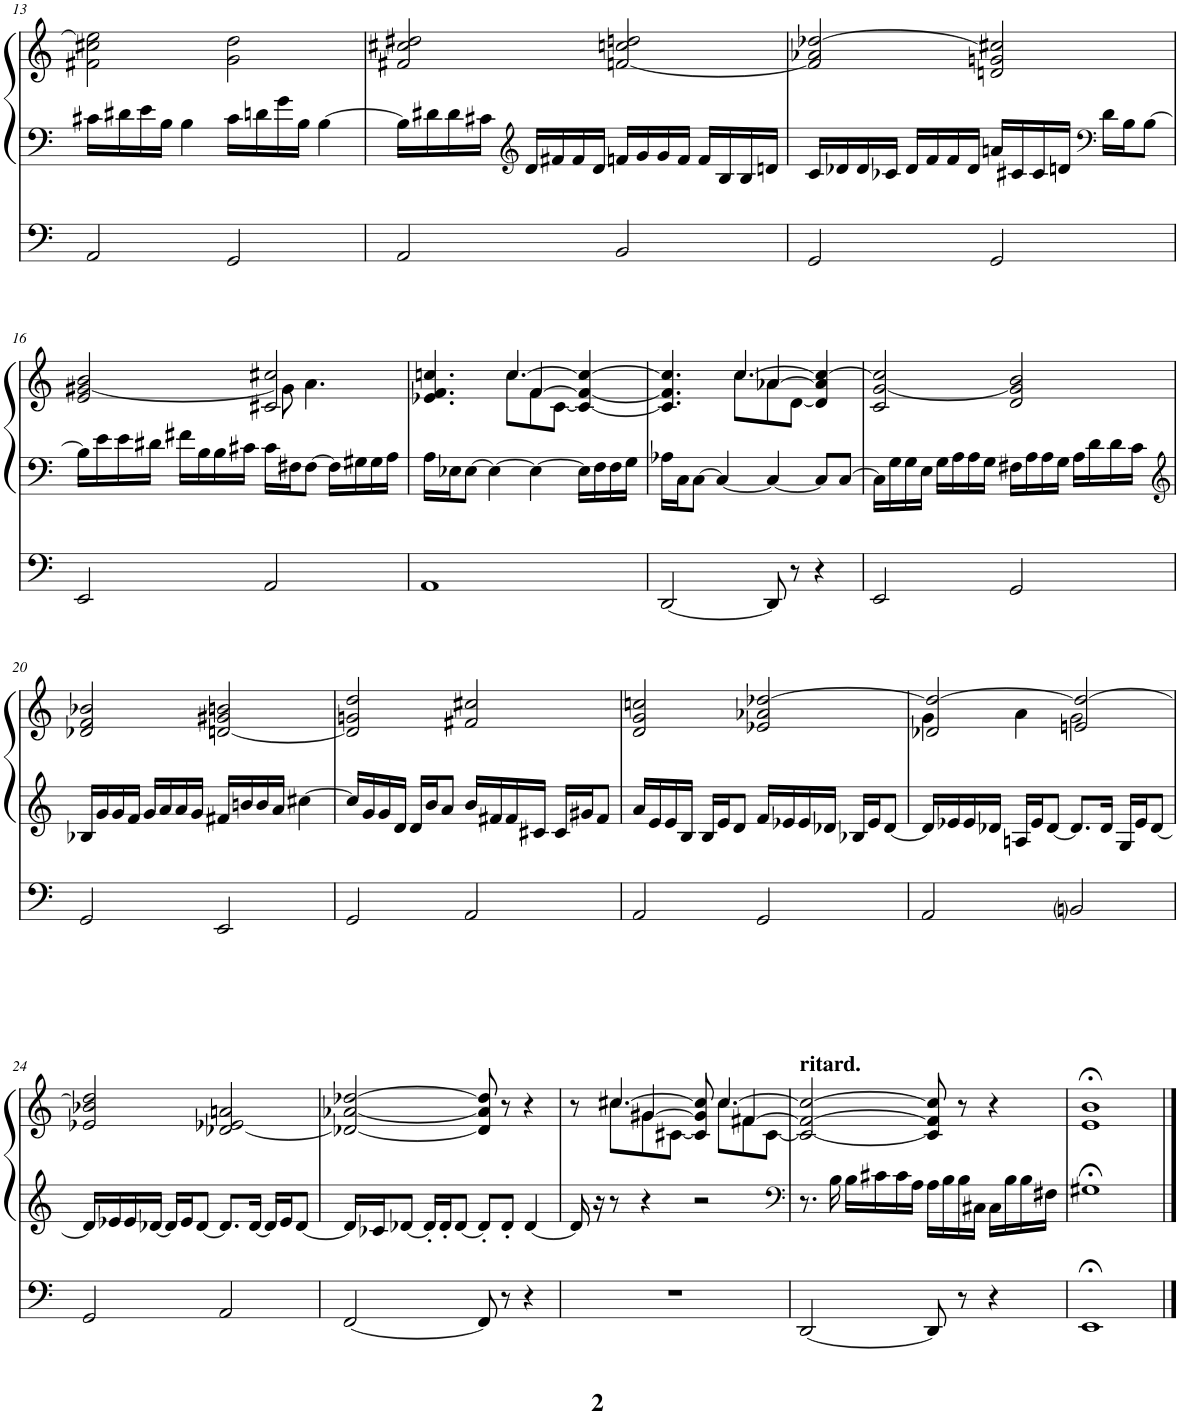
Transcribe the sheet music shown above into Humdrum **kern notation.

**kern	**kern	**kern
*part1	*part1	*part1
*staff3	*staff2	*staff1
*I"Organ	*	*
*I'Org.	*	*
!!LO:PB:g=z
*clefF4	*clefF4	*clefG2
*k[]	*k[]	*k[]
*M4/4	*M4/4	*M4/4
*met(c)	*met(c)	*met(c)
=13	=13	=13
2AA/	16c#X\LL	2f#X\ 2cc#X\ 2ee\]
.	16d#X\	.
.	16e\	.
.	16B\JJ	.
.	4B\	.
2GG/	16c#\LL	2g\ 2dd\
.	16dn\	.
.	16g\	.
.	16B\JJ	.
.	[4B\	.
=14	=14	=14
2AA/	16B\LL]	2f#X/ 2cc#X/ 2dd#X/
.	16d#X\	.
.	16d#\	.
.	16c#X\JJ	.
*	*clefG2	*
.	16d#/LL	.
.	16f#X/	.
.	16f#/	.
.	16d#/JJ	.
2BB/	16fn/LL	[2fn/ 2ccn/ 2ddn/
.	16g/	.
.	16g/	.
.	16f/JJ	.
.	16f/LL	.
.	16B/	.
.	16B/	.
.	16dn/JJ	.
=15	=15	=15
2GG/	16c/LL	2f/] 2a-X/ [2dd-X/
.	16d-X/	.
.	16d-/	.
.	16c-X/JJ	.
.	16d-/LL	.
.	16f/	.
.	16f/	.
.	16d-/JJ	.
2GG/	16an/LL	2dn/ 2gn/ 2cc#X/]
.	16c#X/	.
.	16c#/	.
.	16dn/JJ	.
*	*clefF4	*
.	16d\LL	.
.	16B\J	.
.	[8B\J	.
!!LO:LB:g=z
=16	=16	=16
*	*	*^
2EE/	16B\LL]	2e/ [2g#X/ 2b/	2ryy
.	16e\	.	.
.	16e\	.	.
.	16d#X\JJ	.	.
.	16f#X\LL	.	.
.	16B\	.	.
.	16B\	.	.
.	16c#X\JJ	.	.
2AA/	16c#\LL	2c#X/ 2cc#X/	8g#\]
.	16F#X\J	.	.
.	[8F#\J	.	4.a\
.	16F#\LL]	.	.
.	16G#X\	.	.
.	16G#\	.	.
.	16A\JJ	.	.
=17	=17	=17	=17
*	*	*	*^
1AA	16A\LL	4.e-X/ 4.f/ 4.ccn/	4.ryy	2ryy
.	16E-X\J	.	.	.
.	[8E-\J	.	.	.
.	4E-\_	.	.	.
.	.	[4.cc/	8cc\L	.
.	4E-\_	.	[>8f\	4f/
.	.	.	[8c\J	.
.	16E-\LL]	4c/_ 4f/_ 4cc/_	4ryy	4ryy
.	16F\	.	.	.
.	16F\	.	.	.
.	16G\JJ	.	.	.
=18	=18	=18	=18	=18
[2DD/	16A-X\LL	4.c/] 4.f/] 4.cc/]	4.ryy	2ryy
.	16C\J	.	.	.
.	[8C\J	.	.	.
.	4C/_	.	.	.
.	.	[4.cc/	8cc\L	.
8DD/]	4C/_	.	[>8a-X\	4a-/
8r	.	.	[8d\J	.
4r	8C/L]	4d/] 4a-/] 4cc/_	4ryy	4ryy
.	[8C/J	.	.	.
*	*	*v	*v	*v
=19	=19	=19
2EE/	16C\LL]	2c/ [2g/ 2cc/]
.	16G\	.
.	16G\	.
.	16E\JJ	.
.	16G\LL	.
.	16A\	.
.	16A\	.
.	16G\JJ	.
2GG/	16F#X\LL	2d/ 2g/] 2b/
.	16A\	.
.	16A\	.
.	16G\JJ	.
.	16A\LL	.
.	16d\	.
.	16d\	.
.	16c\JJ	.
!!LO:LB:g=z
=20	=20	=20
*	*clefG2	*
2GG/	16B-X/LL	2d-X/ 2f/ 2b-X/
.	16g/	.
.	16g/	.
.	16f/JJ	.
.	16g/LL	.
.	16a/	.
.	16a/	.
.	16g/JJ	.
2EE/	16f#X/LL	[2dn/ 2g#X/ 2bn/
.	16bn/	.
.	16b/	.
.	16a/JJ	.
.	[4cc#X\	.
=21	=21	=21
2GG/	16cc#/LL]	2d/] 2gn/ 2dd/
.	16g/	.
.	16g/	.
.	16d/JJ	.
.	16d/LL	.
.	16b/J	.
.	8a/J	.
2AA/	16b/LL	2f#X/ 2cc#X/
.	16f#X/	.
.	16f#/	.
.	16c#X/JJ	.
.	16c#/LL	.
.	16g#X/J	.
.	8f#/J	.
=22	=22	=22
2AA/	16a/LL	2d/ 2g/ 2ccn/
.	16e/	.
.	16e/	.
.	16B/JJ	.
.	16B/LL	.
.	16e/J	.
.	8d/J	.
2GG/	16f/LL	2e-X/ 2a-X/ [2dd-X/
.	16e-X/	.
.	16e-/	.
.	16d-X/JJ	.
.	16B-X/LL	.
.	16e-/J	.
.	[8d-/J	.
=23	=23	=23
*	*	*^
2AA/	16d-/LL]	2d-X/ 2dd-/_	4g\
.	16e-X/	.	.
.	16e-/	.	.
.	16d-X/JJ	.	.
.	16An/LL	.	4a\
.	16e-/J	.	.
.	[8d-/J	.	.
2BBni/	8.d-/L]	2en/ 2dd-/_	2g\
.	16d-/Jk	.	.
.	16G/LL	.	.
.	16e-/J	.	.
.	[8d-/J	.	.
*	*	*v	*v
!!LO:LB:g=z
=24	=24	=24
2GG/	16d-/LL]	2e-X/ 2b-X/ 2dd-/]
.	16e-X/	.
.	16e-/	.
.	[16d-X/JJ	.
.	16d-/LL]	.
.	16e-/J	.
.	[8d-/J	.
2AA/	8.d-/L]	[2d-X/ 2e-X/ 2an/
.	[16d-/Jk	.
.	16d-/LL]	.
.	16e-/J	.
.	[8d-/J	.
=25	=25	=25
[2FF/	16d-/LL]	2d-X/_ [2a-X/ [2dd-X/
.	16c-X/J	.
.	[8d-X/J	.
.	16d-'/LL]	.
.	16d-'/J	.
.	[8d-/J	.
8FF/]	8d-'/L]	8d-/] 8a-/] 8dd-/]
8r	8d-'/J	8r
4r	[4d-/	4r
=26	=26	=26
*	*	*^
*	*	*	*^
1r	16d-/]	8r	8ryy	4ryy
.	16r	.	.	.
.	8r	[4.cc#X/	8cc#\L	.
.	4r	.	[>8g#X\	4g#/
.	.	.	[8c#X\J	.
.	2r	8c#/] 8g#/] 8cc#/]	8ryy	4ryy
.	.	[4.cc#/	8cc#\L	.
.	.	.	[>8f#X\	4f#/
.	.	.	[8c#\J	.
*	*	*v	*v	*v
=27	=27	=27
*	*clefF4	*
*	*	*^
!	!	!LO:TX:a:B:t=ritard.	!
*	*	*v	*v
[2DD/	8.r	2c#/_ 2f#/_ 2cc#/_
.	16B\	.
.	16B\LL	.
.	16c#X\	.
.	16c#\	.
.	16A\JJ	.
8DD/]	16A\LL	8c#/] 8f#/] 8cc#/]
.	16B\	.
8r	16B\	8r
.	16C#X\JJ	.
4r	16C#\LL	4r
.	16B\	.
.	16B\	.
.	16F#X\JJ	.
=28	=28	=28
1EE;<	1G#X;<	1e;< 1b;<
==	==	==
*-	*-	*-
